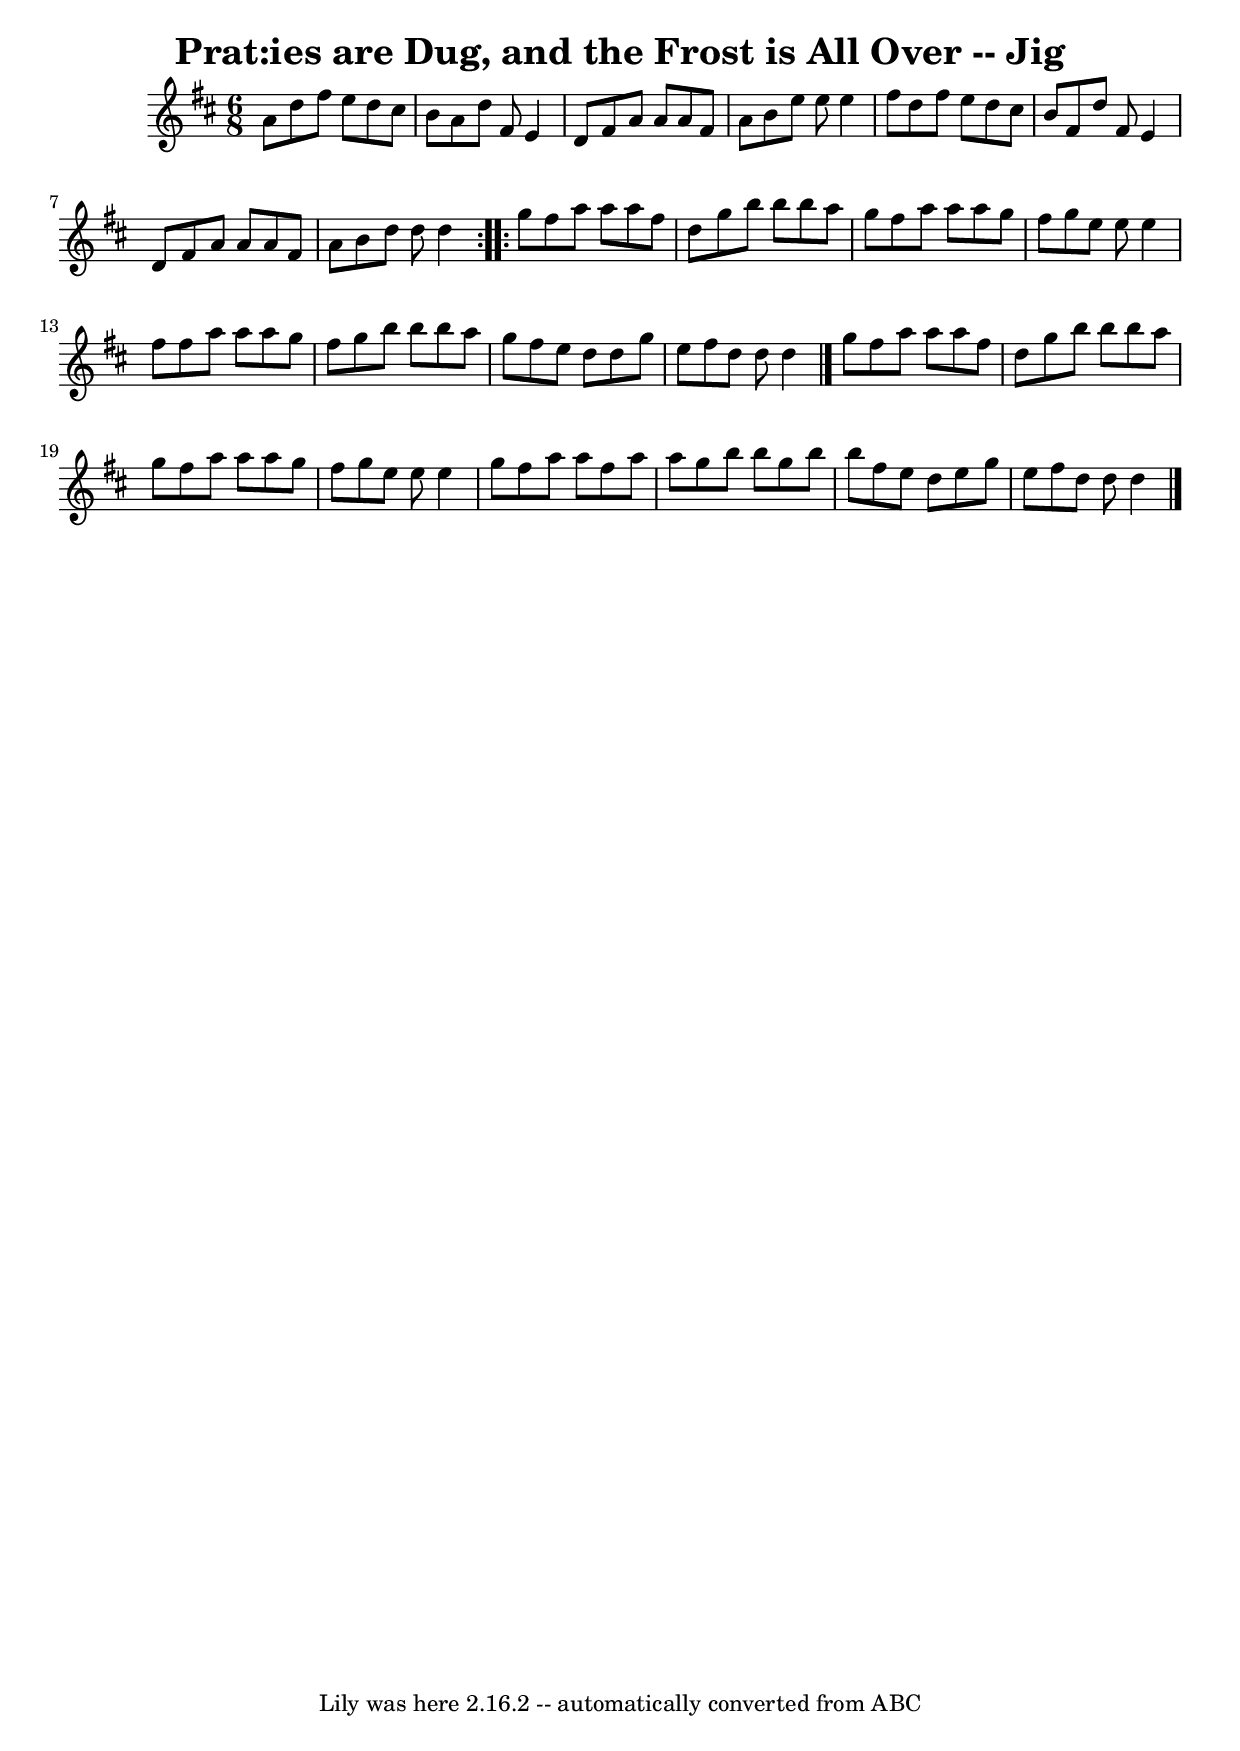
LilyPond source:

\version "2.7.40"
\include "Mammoth.ily"
\header {
	%% book = "Ryan's Mammoth Collection"
	crossRefNumber = "1"
	footnotes = "\\\\111 621"
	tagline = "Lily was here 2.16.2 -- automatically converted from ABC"
	title = "Prat:ies are Dug, and the Frost is All Over -- Jig"
}
voicedefault =  {
\set Score.defaultBarType = "empty"

\repeat volta 2 {
\time 6/8 \key d \major a'8  |
 d''8 fis''8 e''8 d''8    
cis''8 b'8    |
 a'8 d''8 fis'8 e'4 d'8    |
   
fis'8 a'8 a'8 a'8 fis'8 a'8    |
 b'8 e''8 e''8    
e''4 fis''8    |
 d''8 fis''8 e''8 d''8 cis''8 b'8  
  |
 fis'8 d''8 fis'8 e'4 d'8    |
 fis'8 a'8    
a'8 a'8 fis'8 a'8    |
 b'8 d''8 d''8 d''4  }     
\repeat volta 2 { g''8  |
 fis''8 a''8 a''8 a''8 fis''8 
 d''8    |
 g''8 b''8 b''8 b''8 a''8 g''8    |
  
 fis''8 a''8 a''8 a''8 g''8 fis''8    |
 g''8 e''8    
e''8 e''4 fis''8    |
 fis''8 a''8 a''8 a''8 g''8   
 fis''8    |
 g''8 b''8 b''8 b''8 a''8 g''8    |
  
 fis''8 e''8 d''8 d''8 g''8 e''8    |
 fis''8 d''8    
d''8 d''4  \bar "|." g''8  |
 fis''8 a''8 a''8 a''8   
 fis''8 d''8    |
 g''8 b''8 b''8 b''8 a''8 g''8    
|
 fis''8 a''8 a''8 a''8 g''8 fis''8    |
 g''8  
 e''8 e''8 e''4 g''8    |
 fis''8 a''8 a''8 fis''8 
 a''8 a''8    |
 g''8 b''8 b''8 g''8 b''8 b''8    
|
 fis''8 e''8 d''8 e''8 g''8 e''8    |
 fis''8  
 d''8 d''8 d''4  \bar "|."   }
}

\score{
    <<

	\context Staff="default"
	{
	    \voicedefault 
	}

    >>
	\layout {
	}
	\midi {}
}
